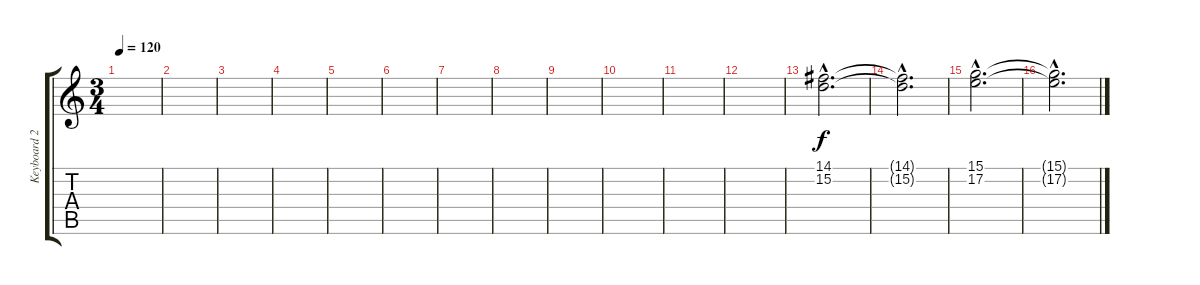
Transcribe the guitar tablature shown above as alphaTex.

\track ("Keyboard 2" "Keyboard 2") {instrument stringensemble1}
\staff {score tabs}
\tuning (E4 B3 G3 D3 A2 E2) {hide}
\ts (3 4)
\tempo 120
\clef g2
\ks c
|
|
|
|
|
|
|
|
|
|
|
|
(14.1{hac} 15.2{hac}).2{d} |
(14.1{hac t} 15.2{hac t}).2{d} |
(15.1{hac} 17.2{hac}).2{d} |
(15.1{hac t} 17.2{hac t}).2{d}
